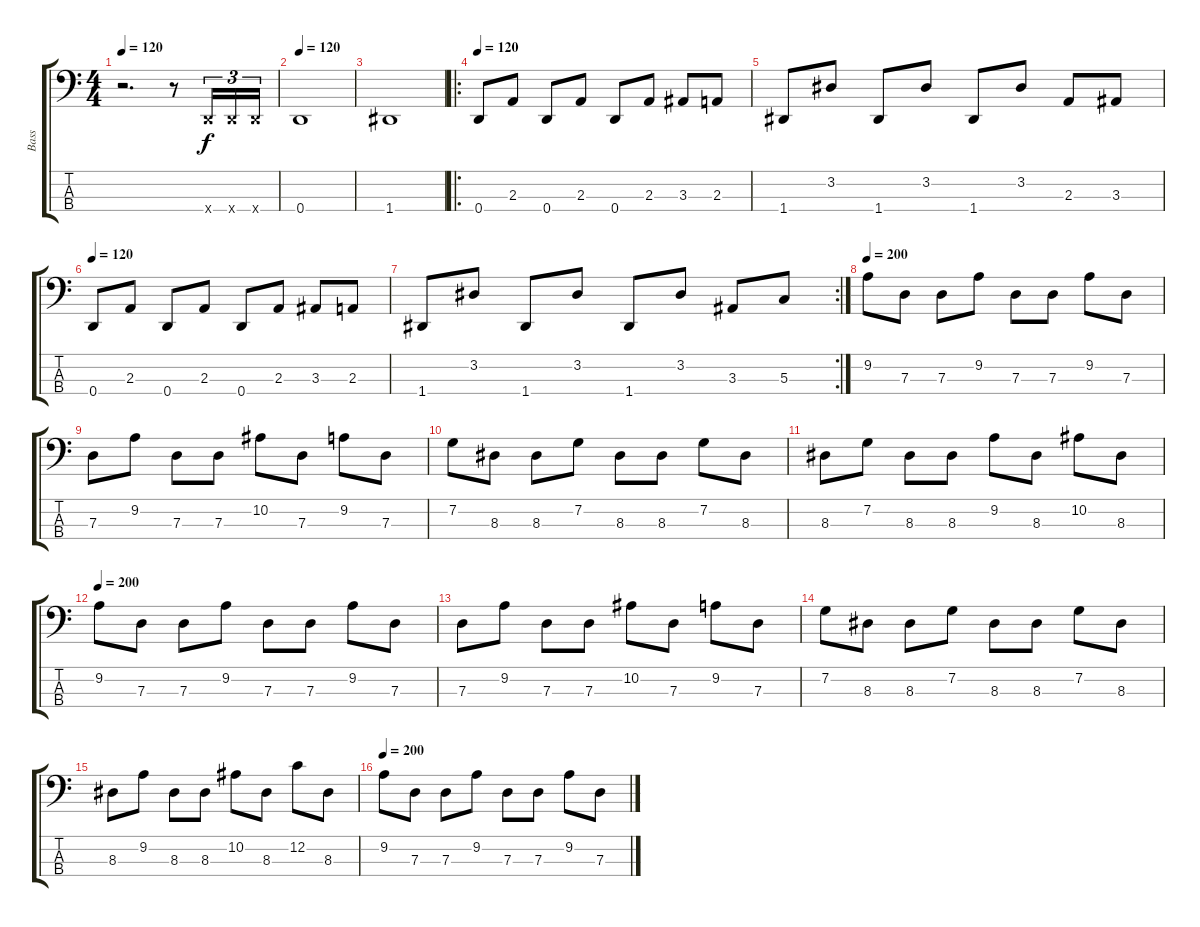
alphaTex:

\track ("Bass" "Bass") {instrument fretlessbass}
\staff {score tabs}
\tuning (F2 C2 G1 D1) {hide}
\ts (4 4)
\tempo 120
\clef f4
\ks c
r.2{d dy f} r.8 0.4{x}.16{tu (3 2)} 0.4{x}.16{tu (3 2)} 0.4{x}.16{tu (3 2)} |
\tempo 120
0.4.1 |
1.4.1 |
\ro
\tempo 120
0.4.8 2.3.8 0.4.8 2.3.8 0.4.8 2.3.8 3.3.8 2.3.8 |
1.4.8 3.2.8 1.4.8 3.2.8 1.4.8 3.2.8 2.3.8 3.3.8 |
\tempo 120
0.4.8 2.3.8 0.4.8 2.3.8 0.4.8 2.3.8 3.3.8 2.3.8 |
\rc 2
1.4.8 3.2.8 1.4.8 3.2.8 1.4.8 3.2.8 3.3.8 5.3.8 |
\tempo 200
9.2.8 7.3.8 7.3.8 9.2.8 7.3.8 7.3.8 9.2.8 7.3.8 |
7.3.8 9.2.8 7.3.8 7.3.8 10.2.8 7.3.8 9.2.8 7.3.8 |
7.2.8 8.3.8 8.3.8 7.2.8 8.3.8 8.3.8 7.2.8 8.3.8 |
8.3.8 7.2.8 8.3.8 8.3.8 9.2.8 8.3.8 10.2.8 8.3.8 |
\tempo 200
9.2.8 7.3.8 7.3.8 9.2.8 7.3.8 7.3.8 9.2.8 7.3.8 |
7.3.8 9.2.8 7.3.8 7.3.8 10.2.8 7.3.8 9.2.8 7.3.8 |
7.2.8 8.3.8 8.3.8 7.2.8 8.3.8 8.3.8 7.2.8 8.3.8 |
8.3.8 9.2.8 8.3.8 8.3.8 10.2.8 8.3.8 12.2.8 8.3.8 |
\tempo 200
9.2.8 7.3.8 7.3.8 9.2.8 7.3.8 7.3.8 9.2.8 7.3.8
